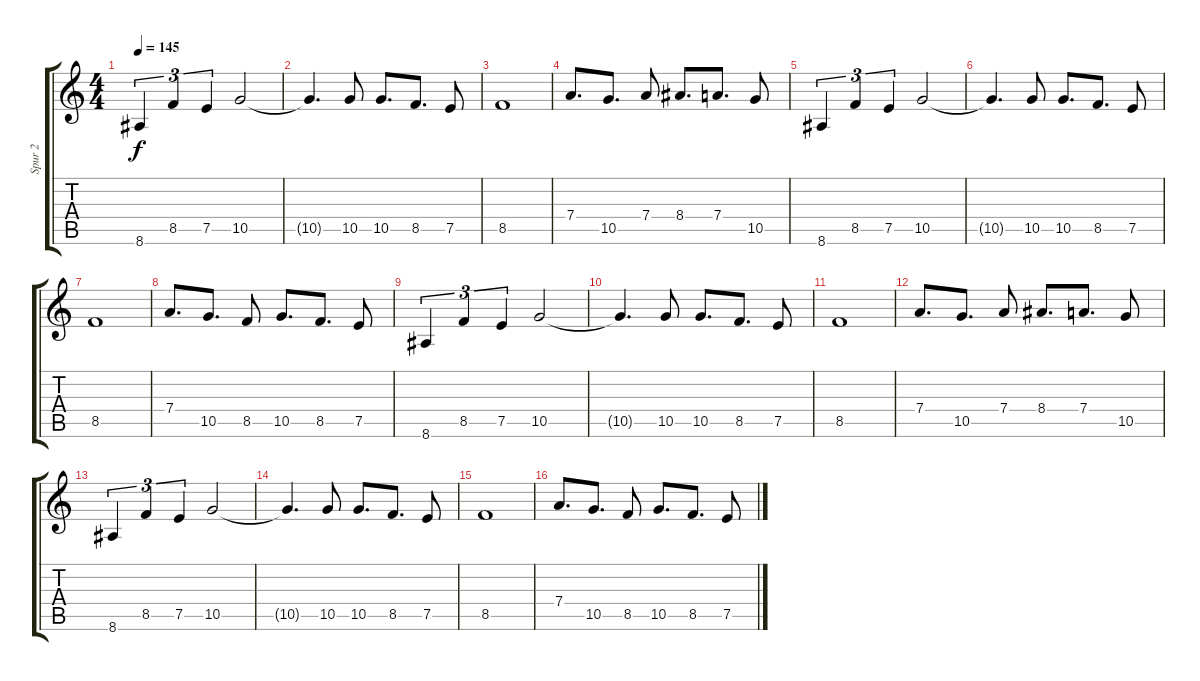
\track ("Spur 2" "Spur 2") {instrument distortionguitar}
\staff {score tabs}
\tuning (E4 B3 G3 D3 A2 D2) {hide}
\ts (4 4)
\tempo 145
\clef g2
\ks c
8.6.4{tu (3 2) dy f} 8.5.4{tu (3 2)} 7.5.4{tu (3 2)} 10.5.2 |
10.5{t}.4{d} 10.5.8 10.5.8{d} 8.5.8{d} 7.5.8 |
8.5.1 |
7.4.8{d} 10.5.8{d} 7.4.8 8.4.8{d} 7.4.8{d} 10.5.8 |
8.6.4{tu (3 2)} 8.5.4{tu (3 2)} 7.5.4{tu (3 2)} 10.5.2 |
10.5{t}.4{d} 10.5.8 10.5.8{d} 8.5.8{d} 7.5.8 |
8.5.1 |
7.4.8{d} 10.5.8{d} 8.5.8 10.5.8{d} 8.5.8{d} 7.5.8 |
8.6.4{tu (3 2)} 8.5.4{tu (3 2)} 7.5.4{tu (3 2)} 10.5.2 |
10.5{t}.4{d} 10.5.8 10.5.8{d} 8.5.8{d} 7.5.8 |
8.5.1 |
7.4.8{d} 10.5.8{d} 7.4.8 8.4.8{d} 7.4.8{d} 10.5.8 |
8.6.4{tu (3 2)} 8.5.4{tu (3 2)} 7.5.4{tu (3 2)} 10.5.2 |
10.5{t}.4{d} 10.5.8 10.5.8{d} 8.5.8{d} 7.5.8 |
8.5.1 |
7.4.8{d} 10.5.8{d} 8.5.8 10.5.8{d} 8.5.8{d} 7.5.8
